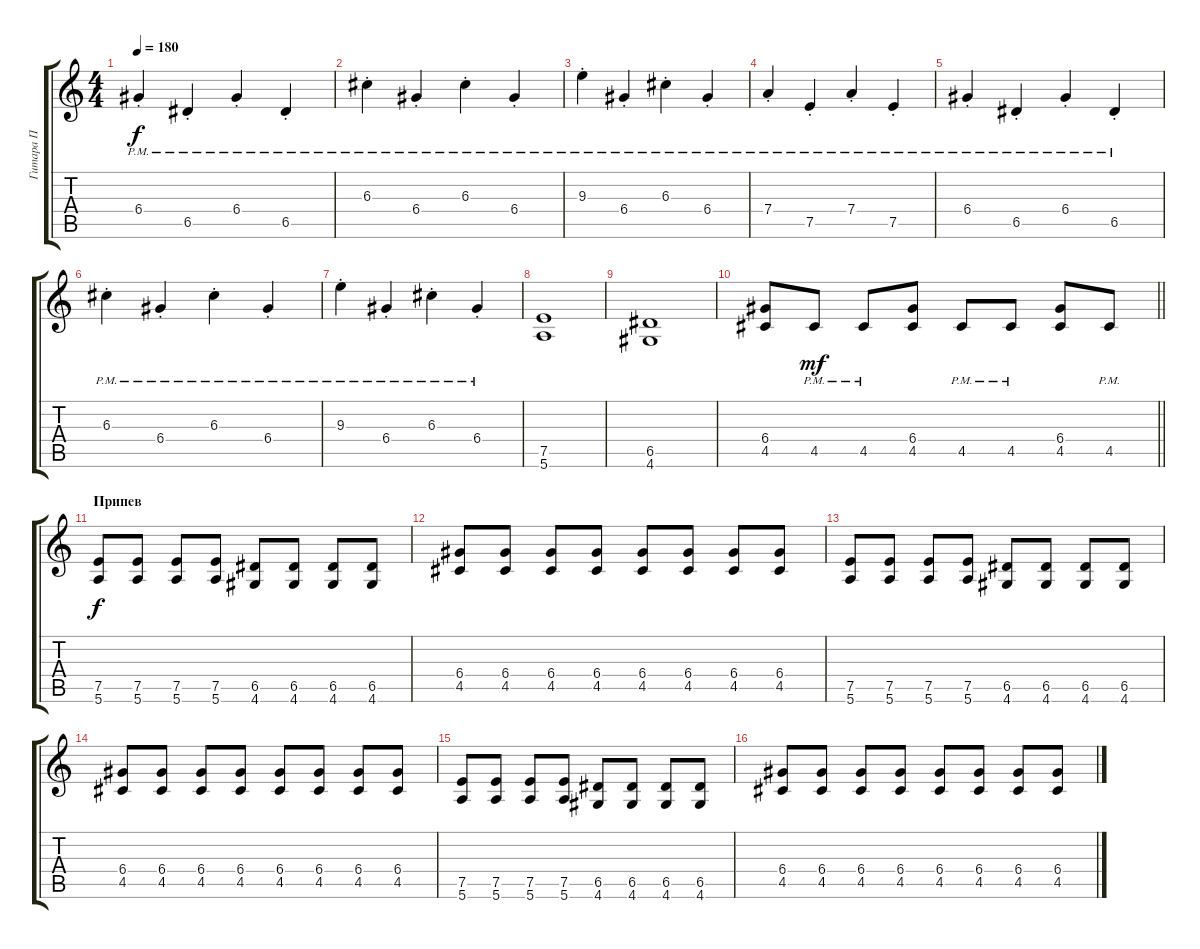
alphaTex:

\track ("Гитара П" "Гитара П") {instrument overdrivenguitar}
\staff {score tabs}
\tuning (E4 B3 G3 D3 A2 E2) {hide}
\ts (4 4)
\tempo 180
\clef g2
\ks c
6.4{pm st}.4{dy f} 6.5{pm st}.4 6.4{pm st}.4 6.5{pm st}.4 |
6.3{pm st}.4 6.4{pm st}.4 6.3{pm st}.4 6.4{pm st}.4 |
9.3{pm st}.4 6.4{pm st}.4 6.3{pm st}.4 6.4{pm st}.4 |
7.4{pm st}.4 7.5{pm st}.4 7.4{pm st}.4 7.5{pm st}.4 |
6.4{pm st}.4 6.5{pm st}.4 6.4{pm st}.4 6.5{pm st}.4 |
6.3{pm st}.4 6.4{pm st}.4 6.3{pm st}.4 6.4{pm st}.4 |
9.3{pm st}.4 6.4{pm st}.4 6.3{pm st}.4 6.4{pm st}.4 |
(7.5 5.6).1 |
(6.5 4.6).1 |
\barLineRight lightlight
(6.4 4.5).8 4.5{pm}.8{dy mf} 4.5{pm}.8 (6.4 4.5).8 4.5{pm}.8 4.5{pm}.8 (6.4 4.5).8 4.5{pm}.8 |
\section ("" "Припев")
(7.5 5.6).8{dy f} (7.5 5.6).8 (7.5 5.6).8 (7.5 5.6).8 (6.5 4.6).8 (6.5 4.6).8 (6.5 4.6).8 (6.5 4.6).8 |
(6.4 4.5).8 (6.4 4.5).8 (6.4 4.5).8 (6.4 4.5).8 (6.4 4.5).8 (6.4 4.5).8 (6.4 4.5).8 (6.4 4.5).8 |
(7.5 5.6).8 (7.5 5.6).8 (7.5 5.6).8 (7.5 5.6).8 (6.5 4.6).8 (6.5 4.6).8 (6.5 4.6).8 (6.5 4.6).8 |
(6.4 4.5).8 (6.4 4.5).8 (6.4 4.5).8 (6.4 4.5).8 (6.4 4.5).8 (6.4 4.5).8 (6.4 4.5).8 (6.4 4.5).8 |
(7.5 5.6).8 (7.5 5.6).8 (7.5 5.6).8 (7.5 5.6).8 (6.5 4.6).8 (6.5 4.6).8 (6.5 4.6).8 (6.5 4.6).8 |
(6.4 4.5).8 (6.4 4.5).8 (6.4 4.5).8 (6.4 4.5).8 (6.4 4.5).8 (6.4 4.5).8 (6.4 4.5).8 (6.4 4.5).8
